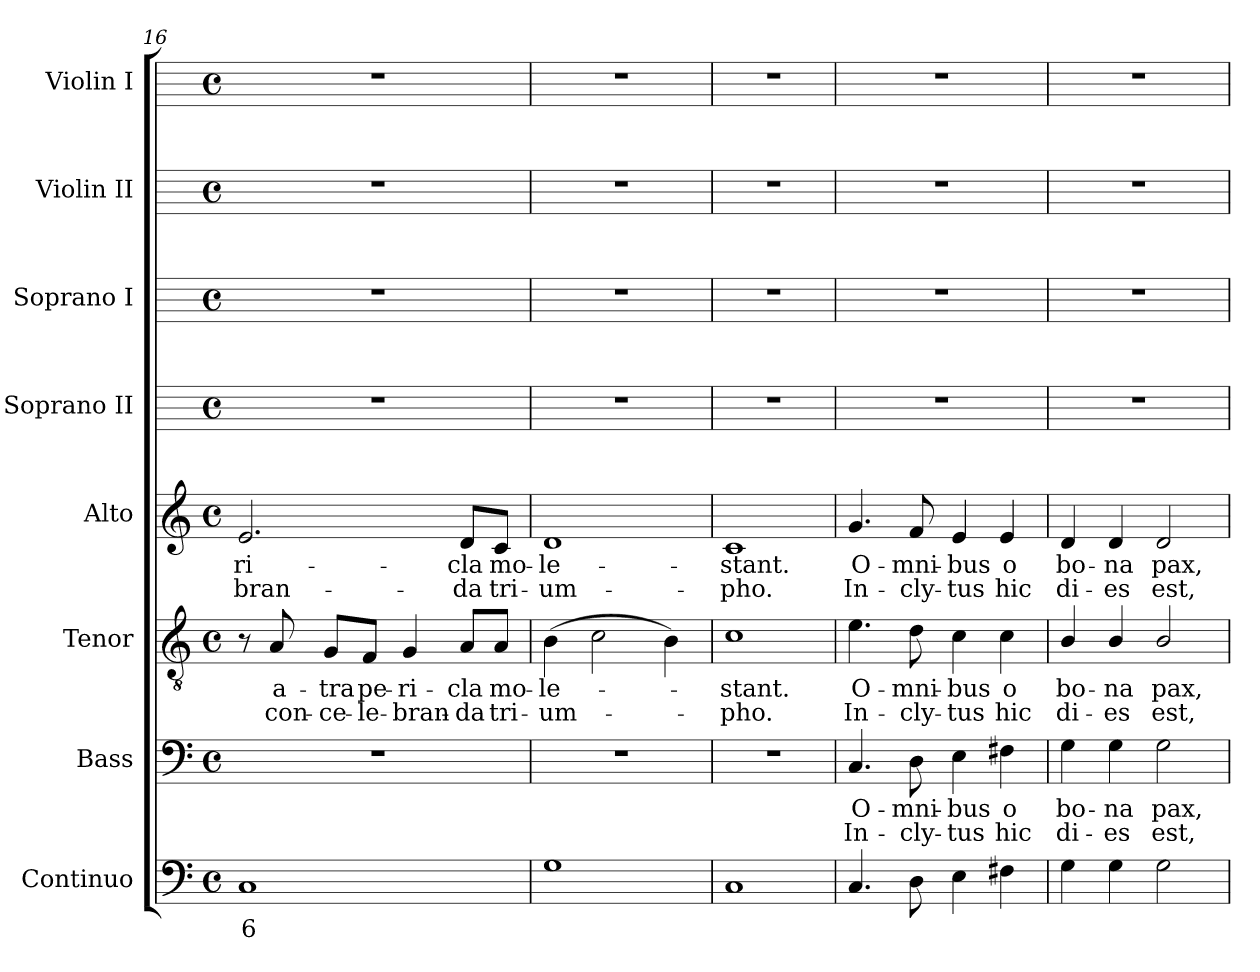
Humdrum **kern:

**kern	**text	**kern	**text	**text	**kern	**text	**text	**kern	**text	**text	**kern	**kern	**kern	**kern
*part8	*part8	*part7	*part7	*part7	*part6	*part6	*part6	*part5	*part5	*part5	*part4	*part3	*part2	*part1
*staff8	*staff8	*staff7	*staff7	*staff7	*staff6	*staff6	*staff6	*staff5	*staff5	*staff5	*staff4	*staff3	*staff2	*staff1
*I"Continuo	*	*I"Bass	*	*	*I"Tenor	*	*	*I"Alto	*	*	*I"Soprano II	*I"Soprano I	*I"Violin II	*I"Violin I
*	*	*I'B	*	*	*I'T	*	*	*I'A	*	*	*I'S II	*I'S I	*I'Vn II	*I'Vn I
*clefF4	*	*clefF4	*	*	*clefGv2	*	*	*clefG2	*	*	*	*	*	*
*k[]	*	*k[]	*	*	*k[]	*	*	*k[]	*	*	*	*	*	*
*C:	*	*C:	*	*	*C:	*	*	*C:	*	*	*	*	*	*
*M4/4	*	*M4/4	*	*	*M4/4	*	*	*M4/4	*	*	*M4/4	*M4/4	*M4/4	*M4/4
*met(c)	*	*met(c)	*	*	*met(c)	*	*	*met(c)	*	*	*met(c)	*met(c)	*met(c)	*met(c)
=16	=16	=16	=16	=16	=16	=16	=16	=16	=16	=16	=16	=16	=16	=16
!	!LO:LY:b	!	!	!	!	!	!	!	!LO:LY:b	!LO:LY:b	!	!	!	!
1C	6	1r	.	.	8r	.	.	2.e	-ri-	-bran-	1r	1r	1r	1r
!	!	!	!	!	!	!LO:LY:b	!LO:LY:b	!	!	!	!	!	!	!
.	.	.	.	.	8A	a-	-con-	.	.	.	.	.	.	.
!	!	!	!	!	!	!LO:LY:b	!LO:LY:b	!	!	!	!	!	!	!
.	.	.	.	.	8G/L	-tra	ce-	.	.	.	.	.	.	.
!	!	!	!	!	!	!LO:LY:b	!LO:LY:b	!	!	!	!	!	!	!
.	.	.	.	.	8F/J	-pe-	-le-	.	.	.	.	.	.	.
!	!	!	!	!	!	!LO:LY:b	!LO:LY:b	!	!	!	!	!	!	!
.	.	.	.	.	4G	-ri-	-bran-	.	.	.	.	.	.	.
!	!	!	!	!	!	!LO:LY:b	!LO:LY:b	!	!LO:LY:b	!LO:LY:b	!	!	!	!
.	.	.	.	.	8A/L	-cla	da	8d/L	-cla	da	.	.	.	.
!	!	!	!	!	!	!LO:LY:b	!LO:LY:b	!	!LO:LY:b	!LO:LY:b	!	!	!	!
.	.	.	.	.	8A/J	mo-	-tri-	8c/J	mo-	-tri-	.	.	.	.
=17	=17	=17	=17	=17	=17	=17	=17	=17	=17	=17	=17	=17	=17	=17
!	!	!	!	!	!	!LO:LY:b	!LO:LY:b	!	!LO:LY:b	!LO:LY:b	!	!	!	!
1G	.	1r	.	.	(>4B	-le-	um-	1d	-le-	-um-	1r	1r	1r	1r
.	.	.	.	.	2c	.	.	.	.	.	.	.	.	.
.	.	.	.	.	4B)	.	.	.	.	.	.	.	.	.
=18	=18	=18	=18	=18	=18	=18	=18	=18	=18	=18	=18	=18	=18	=18
!	!	!	!	!	!	!LO:LY:b	!LO:LY:b	!	!LO:LY:b	!LO:LY:b	!	!	!	!
1C	.	1r	.	.	1c	stant.	pho.	1c	-stant.	pho.	1r	1r	1r	1r
=19	=19	=19	=19	=19	=19	=19	=19	=19	=19	=19	=19	=19	=19	=19
!	!	!	!LO:LY:b	!LO:LY:b	!	!LO:LY:b	!LO:LY:b	!	!LO:LY:b	!LO:LY:b	!	!	!	!
4.C	.	4.C	O-	-In-	4.e	O-	-In-	4.g	O-	-In-	1r	1r	1r	1r
!	!	!	!LO:LY:b	!LO:LY:b	!	!LO:LY:b	!LO:LY:b	!	!LO:LY:b	!LO:LY:b	!	!	!	!
8D	.	8D	-mni-	-cly-	8d	-mni-	-cly-	8f	-mni-	-cly-	.	.	.	.
!	!	!	!LO:LY:b	!LO:LY:b	!	!LO:LY:b	!LO:LY:b	!	!LO:LY:b	!LO:LY:b	!	!	!	!
4E	.	4E	-bus	tus	4c	-bus	tus	4e	-bus	tus	.	.	.	.
!	!	!	!LO:LY:b	!LO:LY:b	!	!LO:LY:b	!LO:LY:b	!	!LO:LY:b	!LO:LY:b	!	!	!	!
4F#X	.	4F#X	o	hic	4c	o	hic	4e	o	hic	.	.	.	.
=20	=20	=20	=20	=20	=20	=20	=20	=20	=20	=20	=20	=20	=20	=20
!	!	!	!LO:LY:b	!LO:LY:b	!	!LO:LY:b	!LO:LY:b	!	!LO:LY:b	!LO:LY:b	!	!	!	!
4G	.	4G	bo-	-di-	4B/	bo-	-di-	4d	bo-	-di-	1r	1r	1r	1r
!	!	!	!LO:LY:b	!LO:LY:b	!	!LO:LY:b	!LO:LY:b	!	!LO:LY:b	!LO:LY:b	!	!	!	!
4G	.	4G	-na	es	4B/	-na	es	4d	-na	es	.	.	.	.
!	!	!	!LO:LY:b	!LO:LY:b	!	!LO:LY:b	!LO:LY:b	!	!LO:LY:b	!LO:LY:b	!	!	!	!
2G	.	2G	pax,	est,	2B/	pax,	est,	2d	pax,	est,	.	.	.	.
=	=	=	=	=	=	=	=	=	=	=	=	=	=	=
*-	*-	*-	*-	*-	*-	*-	*-	*-	*-	*-	*-	*-	*-	*-
